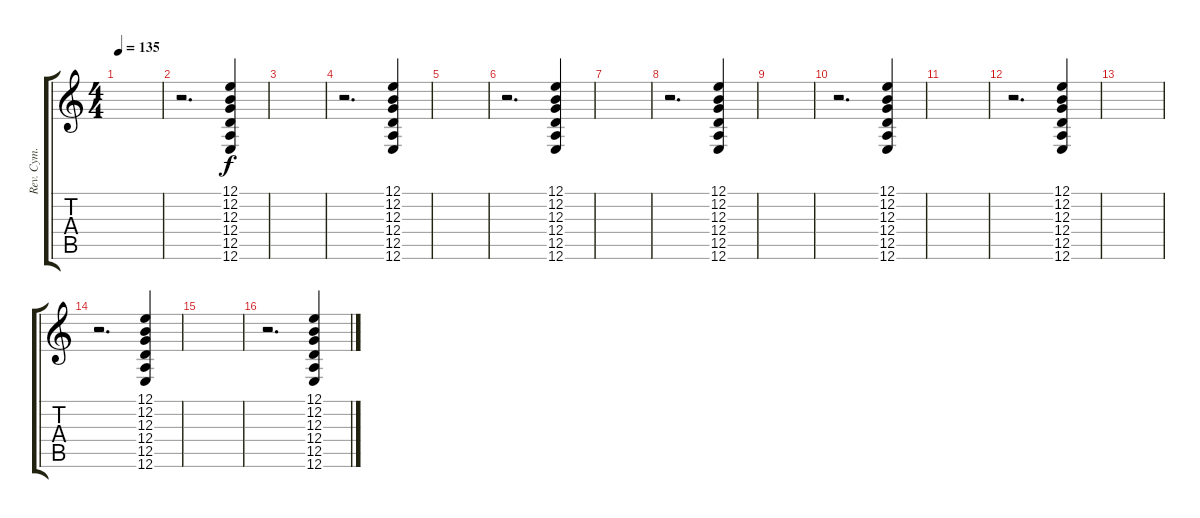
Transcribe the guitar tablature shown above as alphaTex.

\track ("Rev. Cym." "Rev. Cym.") {instrument reversecymbal}
\staff {score tabs}
\tuning (E4 B3 G3 D3 A2 E2) {hide}
\ts (4 4)
\tempo 135
\clef g2
\ks c
|
r.2{d} (12.1 12.2 12.3 12.4 12.5 12.6).4 |
|
r.2{d} (12.1 12.2 12.3 12.4 12.5 12.6).4 |
|
r.2{d} (12.1 12.2 12.3 12.4 12.5 12.6).4 |
|
r.2{d} (12.1 12.2 12.3 12.4 12.5 12.6).4 |
|
r.2{d} (12.1 12.2 12.3 12.4 12.5 12.6).4 |
|
r.2{d} (12.1 12.2 12.3 12.4 12.5 12.6).4 |
|
r.2{d} (12.1 12.2 12.3 12.4 12.5 12.6).4 |
|
r.2{d} (12.1 12.2 12.3 12.4 12.5 12.6).4
